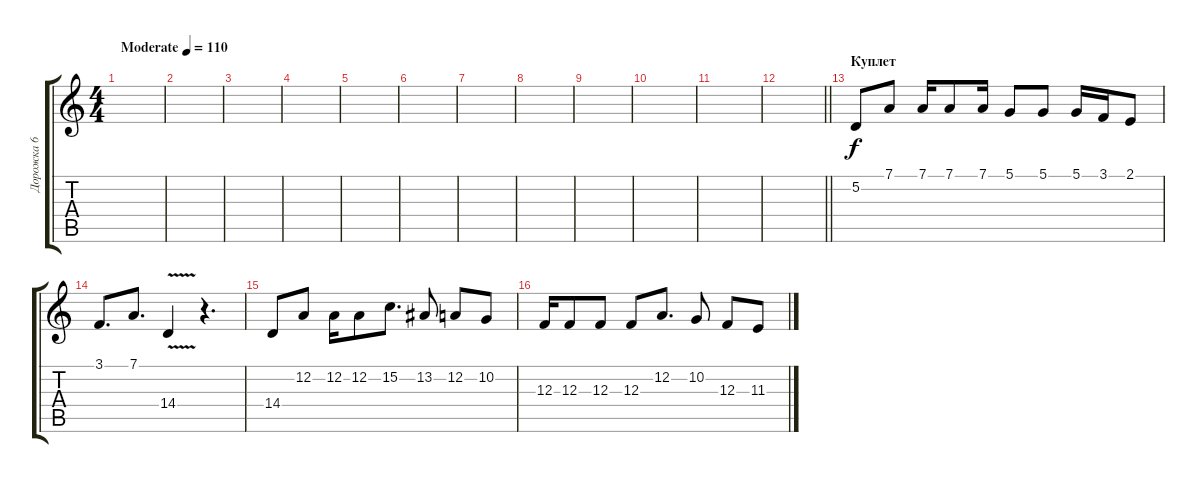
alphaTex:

\track ("Дорожка 6" "Дорожка 6") {instrument flute}
\staff {score tabs}
\tuning (D4 A3 F3 C3 G2 D2) {hide}
\ts (4 4)
\tempo (110 "Moderate")
\clef g2
\ks c
|
|
|
|
|
|
|
|
|
|
|
\barLineRight lightlight
|
\section ("" "Куплет")
5.2.8 7.1.8 7.1.16 7.1.8 7.1.16 5.1.8 5.1.8 5.1.16 3.1.16 2.1.8 |
3.1.8{d} 7.1.8{d} 14.4{v}.4 r.4{d} |
14.4.8 12.2.8 12.2.16 12.2.8 15.2.8{d} 13.2.8 12.2.8 10.2.8 |
12.3.16 12.3.8 12.3.8 12.3.8 12.2.8{d} 10.2.8 12.3.8 11.3.8
